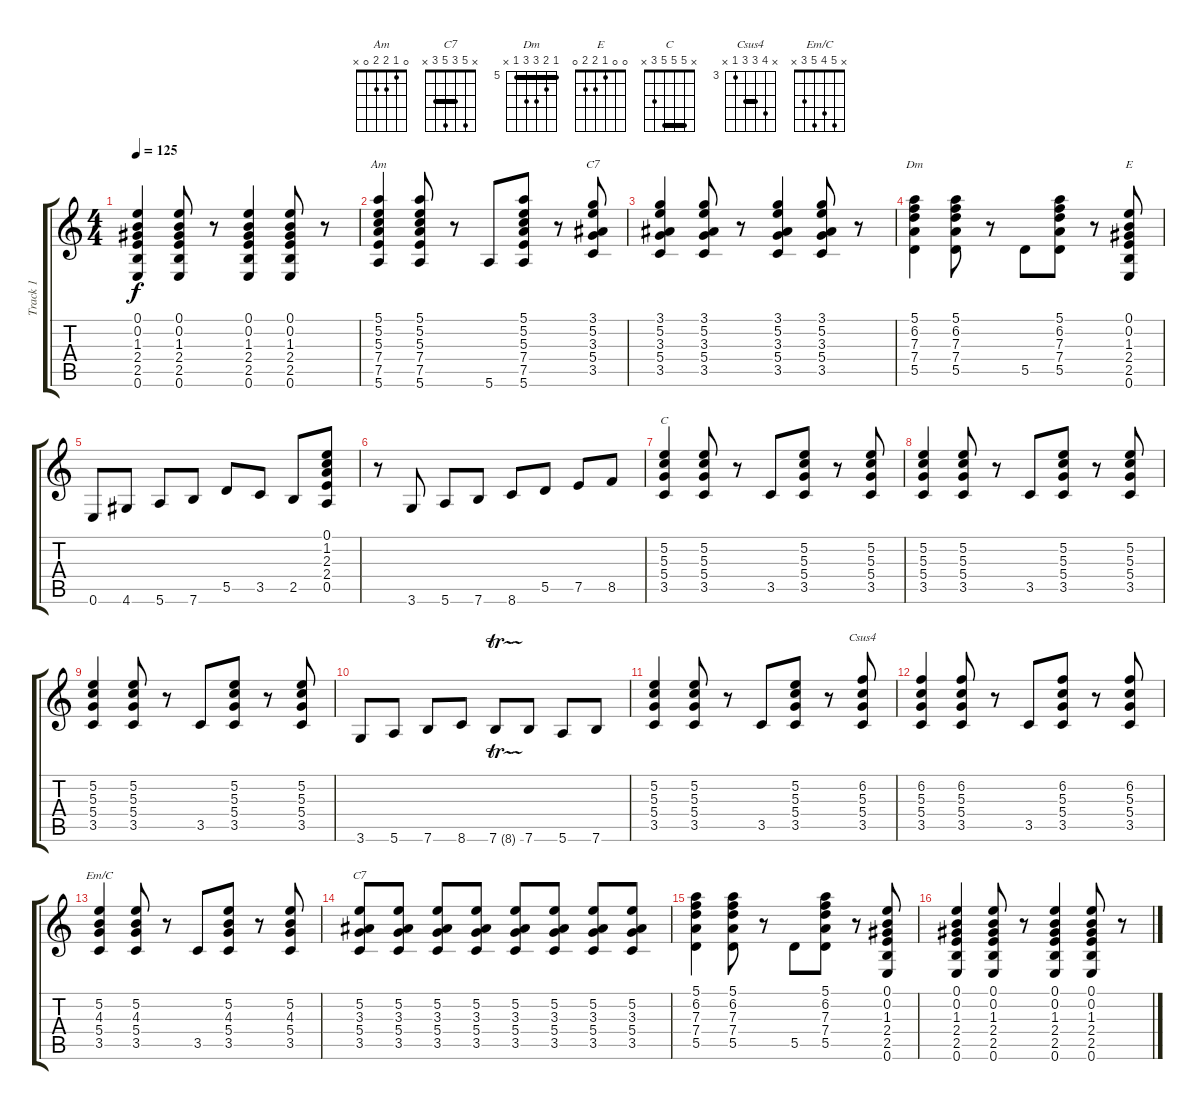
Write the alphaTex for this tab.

\track ("Track 1" "Track 1") {instrument acousticguitarsteel}
\staff {score tabs}
\tuning (E4 B3 G3 D3 A2 E2) {hide}
\chord ("Am" 0 1 2 2 0 x)
\chord ("C7" 3 5 3 5 3 x) {barre 3}
\chord ("Dm" 5 6 7 7 5 x) {firstfret 5 barre 5}
\chord ("E" 0 0 1 2 2 0)
\chord ("C" x 5 5 5 3 x) {barre 5}
\chord ("Csus4" x 6 5 5 3 x) {firstfret 3 barre 5}
\chord ("Em/C" x 5 4 5 3 x)
\chord ("C7" x 5 3 5 3 x) {barre 3}
\ts (4 4)
\tempo 125
\clef g2
\ks c
(0.1 0.2 1.3 2.4 2.5 0.6).4{dy f} (0.1 0.2 1.3 2.4 2.5 0.6).8 r.8 (0.1 0.2 1.3 2.4 2.5 0.6).4 (0.1 0.2 1.3 2.4 2.5 0.6).8 r.8 |
(5.1 5.2 5.3 7.4 7.5 5.6).4{ch "Am"} (5.1 5.2 5.3 7.4 7.5 5.6).8 r.8 5.6.8 (5.1 5.2 5.3 7.4 7.5 5.6).8 r.8 (3.1 5.2 3.3 5.4 3.5).8{ch "C7"} |
(3.1 5.2 3.3 5.4 3.5).4 (3.1 5.2 3.3 5.4 3.5).8 r.8 (3.1 5.2 3.3 5.4 3.5).4 (3.1 5.2 3.3 5.4 3.5).8 r.8 |
(5.1 6.2 7.3 7.4 5.5).4{ch "Dm"} (5.1 6.2 7.3 7.4 5.5).8 r.8 5.5.8 (5.1 6.2 7.3 7.4 5.5).8 r.8 (0.1 0.2 1.3 2.4 2.5 0.6).8{ch "E"} |
0.6.8 4.6.8 5.6.8 7.6.8 5.5.8 3.5.8 2.5.8 (0.1 1.2 2.3 2.4 0.5).8 |
r.8 3.6.8 5.6.8 7.6.8 8.6.8 5.5.8 7.5.8 8.5.8 |
(5.2 5.3 5.4 3.5).4{ch "C"} (5.2 5.3 5.4 3.5).8 r.8 3.5.8 (5.2 5.3 5.4 3.5).8 r.8 (5.2 5.3 5.4 3.5).8 |
(5.2 5.3 5.4 3.5).4 (5.2 5.3 5.4 3.5).8 r.8 3.5.8 (5.2 5.3 5.4 3.5).8 r.8 (5.2 5.3 5.4 3.5).8 |
(5.2 5.3 5.4 3.5).4 (5.2 5.3 5.4 3.5).8 r.8 3.5.8 (5.2 5.3 5.4 3.5).8 r.8 (5.2 5.3 5.4 3.5).8 |
3.6.8 5.6.8 7.6.8 8.6.8 7.6{tr (8 16)}.8 7.6.8 5.6.8 7.6.8 |
(5.2 5.3 5.4 3.5).4 (5.2 5.3 5.4 3.5).8 r.8 3.5.8 (5.2 5.3 5.4 3.5).8 r.8 (6.2 5.3 5.4 3.5).8{ch "Csus4"} |
(6.2 5.3 5.4 3.5).4 (6.2 5.3 5.4 3.5).8 r.8 3.5.8 (6.2 5.3 5.4 3.5).8 r.8 (6.2 5.3 5.4 3.5).8 |
(5.2 4.3 5.4 3.5).4{ch "Em/C"} (5.2 4.3 5.4 3.5).8 r.8 3.5.8 (5.2 4.3 5.4 3.5).8 r.8 (5.2 4.3 5.4 3.5).8 |
(5.2 3.3 5.4 3.5).8{ch "C7"} (5.2 3.3 5.4 3.5).8 (5.2 3.3 5.4 3.5).8 (5.2 3.3 5.4 3.5).8 (5.2 3.3 5.4 3.5).8 (5.2 3.3 5.4 3.5).8 (5.2 3.3 5.4 3.5).8 (5.2 3.3 5.4 3.5).8 |
(5.1 6.2 7.3 7.4 5.5).4 (5.1 6.2 7.3 7.4 5.5).8 r.8 5.5.8 (5.1 6.2 7.3 7.4 5.5).8 r.8 (0.1 0.2 1.3 2.4 2.5 0.6).8 |
(0.1 0.2 1.3 2.4 2.5 0.6).4 (0.1 0.2 1.3 2.4 2.5 0.6).8 r.8 (0.1 0.2 1.3 2.4 2.5 0.6).4 (0.1 0.2 1.3 2.4 2.5 0.6).8 r.8
